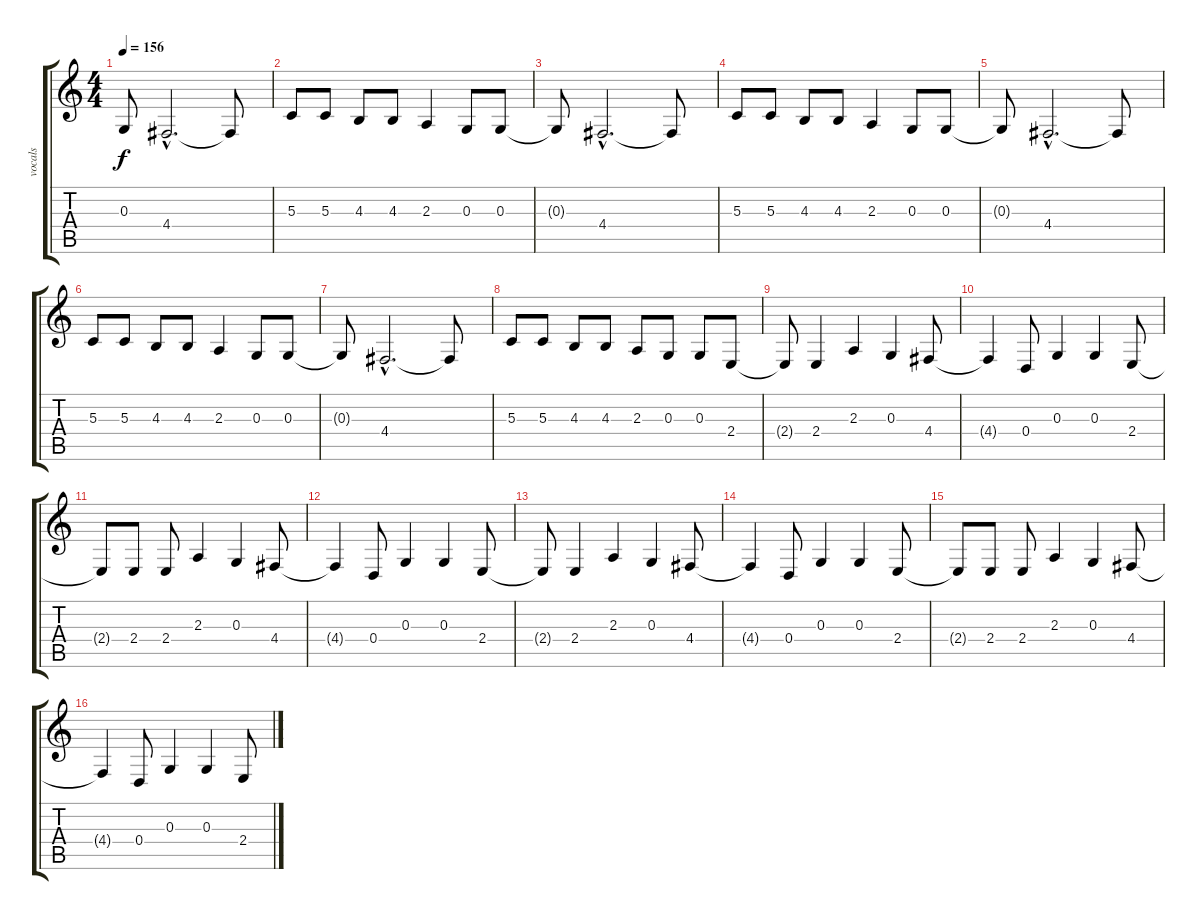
\track ("vocals" "vocals") {instrument panflute}
\staff {score tabs}
\tuning (E4 B3 G3 D3 A2 E2) {hide}
\ts (4 4)
\tempo 156
\clef g2
\ks c
0.3{t}.8{dy f} 4.4{hac}.2{d} 4.4{t}.8 |
5.3.8 5.3.8 4.3.8 4.3.8 2.3.4 0.3.8 0.3.8 |
0.3{t}.8 4.4{hac}.2{d} 4.4{t}.8 |
5.3.8 5.3.8 4.3.8 4.3.8 2.3.4 0.3.8 0.3.8 |
0.3{t}.8 4.4{hac}.2{d} 4.4{t}.8 |
5.3.8 5.3.8 4.3.8 4.3.8 2.3.4 0.3.8 0.3.8 |
0.3{t}.8 4.4{hac}.2{d} 4.4{t}.8 |
5.3.8 5.3.8 4.3.8 4.3.8 2.3.8 0.3.8 0.3.8 2.4.8 |
2.4{t}.8 2.4.4 2.3.4 0.3.4 4.4.8 |
4.4{t}.4 0.4.8 0.3.4 0.3.4 2.4.8 |
2.4{t}.8 2.4.8 2.4.8 2.3.4 0.3.4 4.4.8 |
4.4{t}.4 0.4.8 0.3.4 0.3.4 2.4.8 |
2.4{t}.8 2.4.4 2.3.4 0.3.4 4.4.8 |
4.4{t}.4 0.4.8 0.3.4 0.3.4 2.4.8 |
2.4{t}.8 2.4.8 2.4.8 2.3.4 0.3.4 4.4.8 |
4.4{t}.4 0.4.8 0.3.4 0.3.4 2.4.8
